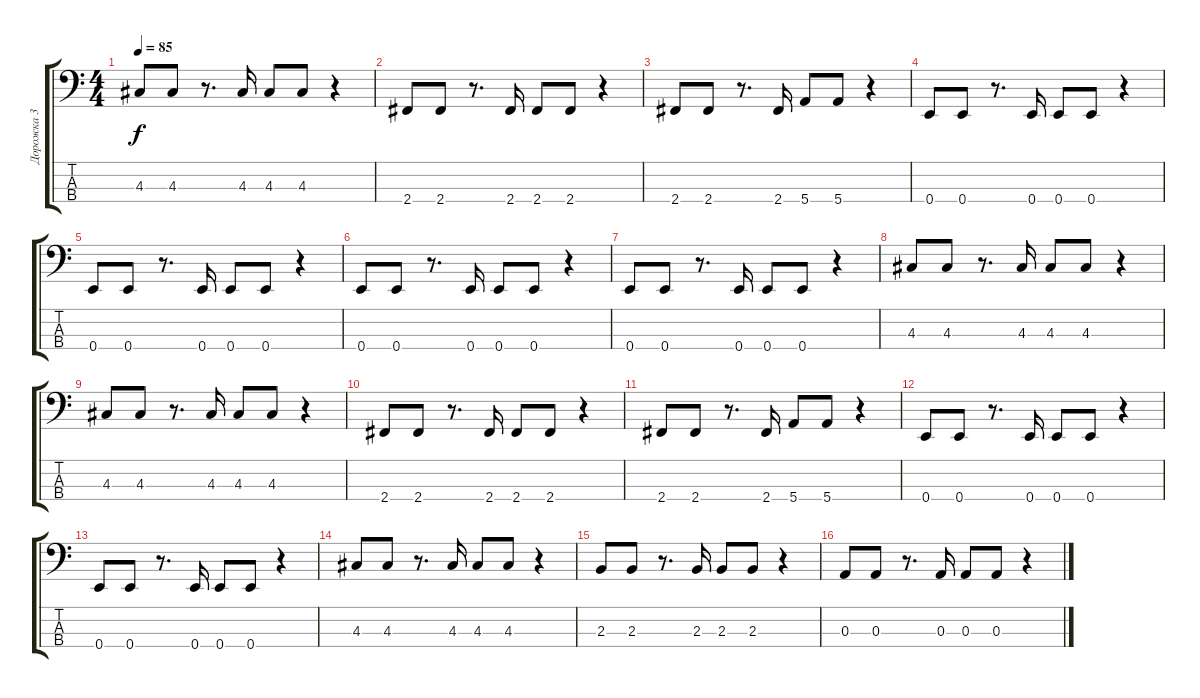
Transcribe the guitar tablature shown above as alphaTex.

\track ("Дорожка 3" "Дорожка 3") {instrument electricbassfinger}
\staff {score tabs}
\tuning (G2 D2 A1 E1) {hide}
\ts (4 4)
\tempo 85
\clef f4
\ks c
4.3.8{dy f} 4.3.8 r.8{d} 4.3.16 4.3.8 4.3.8 r.4 |
2.4.8 2.4.8 r.8{d} 2.4.16 2.4.8 2.4.8 r.4 |
2.4.8 2.4.8 r.8{d} 2.4.16 5.4.8 5.4.8 r.4 |
0.4.8 0.4.8 r.8{d} 0.4.16 0.4.8 0.4.8 r.4 |
0.4.8 0.4.8 r.8{d} 0.4.16 0.4.8 0.4.8 r.4 |
0.4.8 0.4.8 r.8{d} 0.4.16 0.4.8 0.4.8 r.4 |
0.4.8 0.4.8 r.8{d} 0.4.16 0.4.8 0.4.8 r.4 |
4.3.8 4.3.8 r.8{d} 4.3.16 4.3.8 4.3.8 r.4 |
4.3.8 4.3.8 r.8{d} 4.3.16 4.3.8 4.3.8 r.4 |
2.4.8 2.4.8 r.8{d} 2.4.16 2.4.8 2.4.8 r.4 |
2.4.8 2.4.8 r.8{d} 2.4.16 5.4.8 5.4.8 r.4 |
0.4.8 0.4.8 r.8{d} 0.4.16 0.4.8 0.4.8 r.4 |
0.4.8 0.4.8 r.8{d} 0.4.16 0.4.8 0.4.8 r.4 |
4.3.8 4.3.8 r.8{d} 4.3.16 4.3.8 4.3.8 r.4 |
2.3.8 2.3.8 r.8{d} 2.3.16 2.3.8 2.3.8 r.4 |
0.3.8 0.3.8 r.8{d} 0.3.16 0.3.8 0.3.8 r.4
